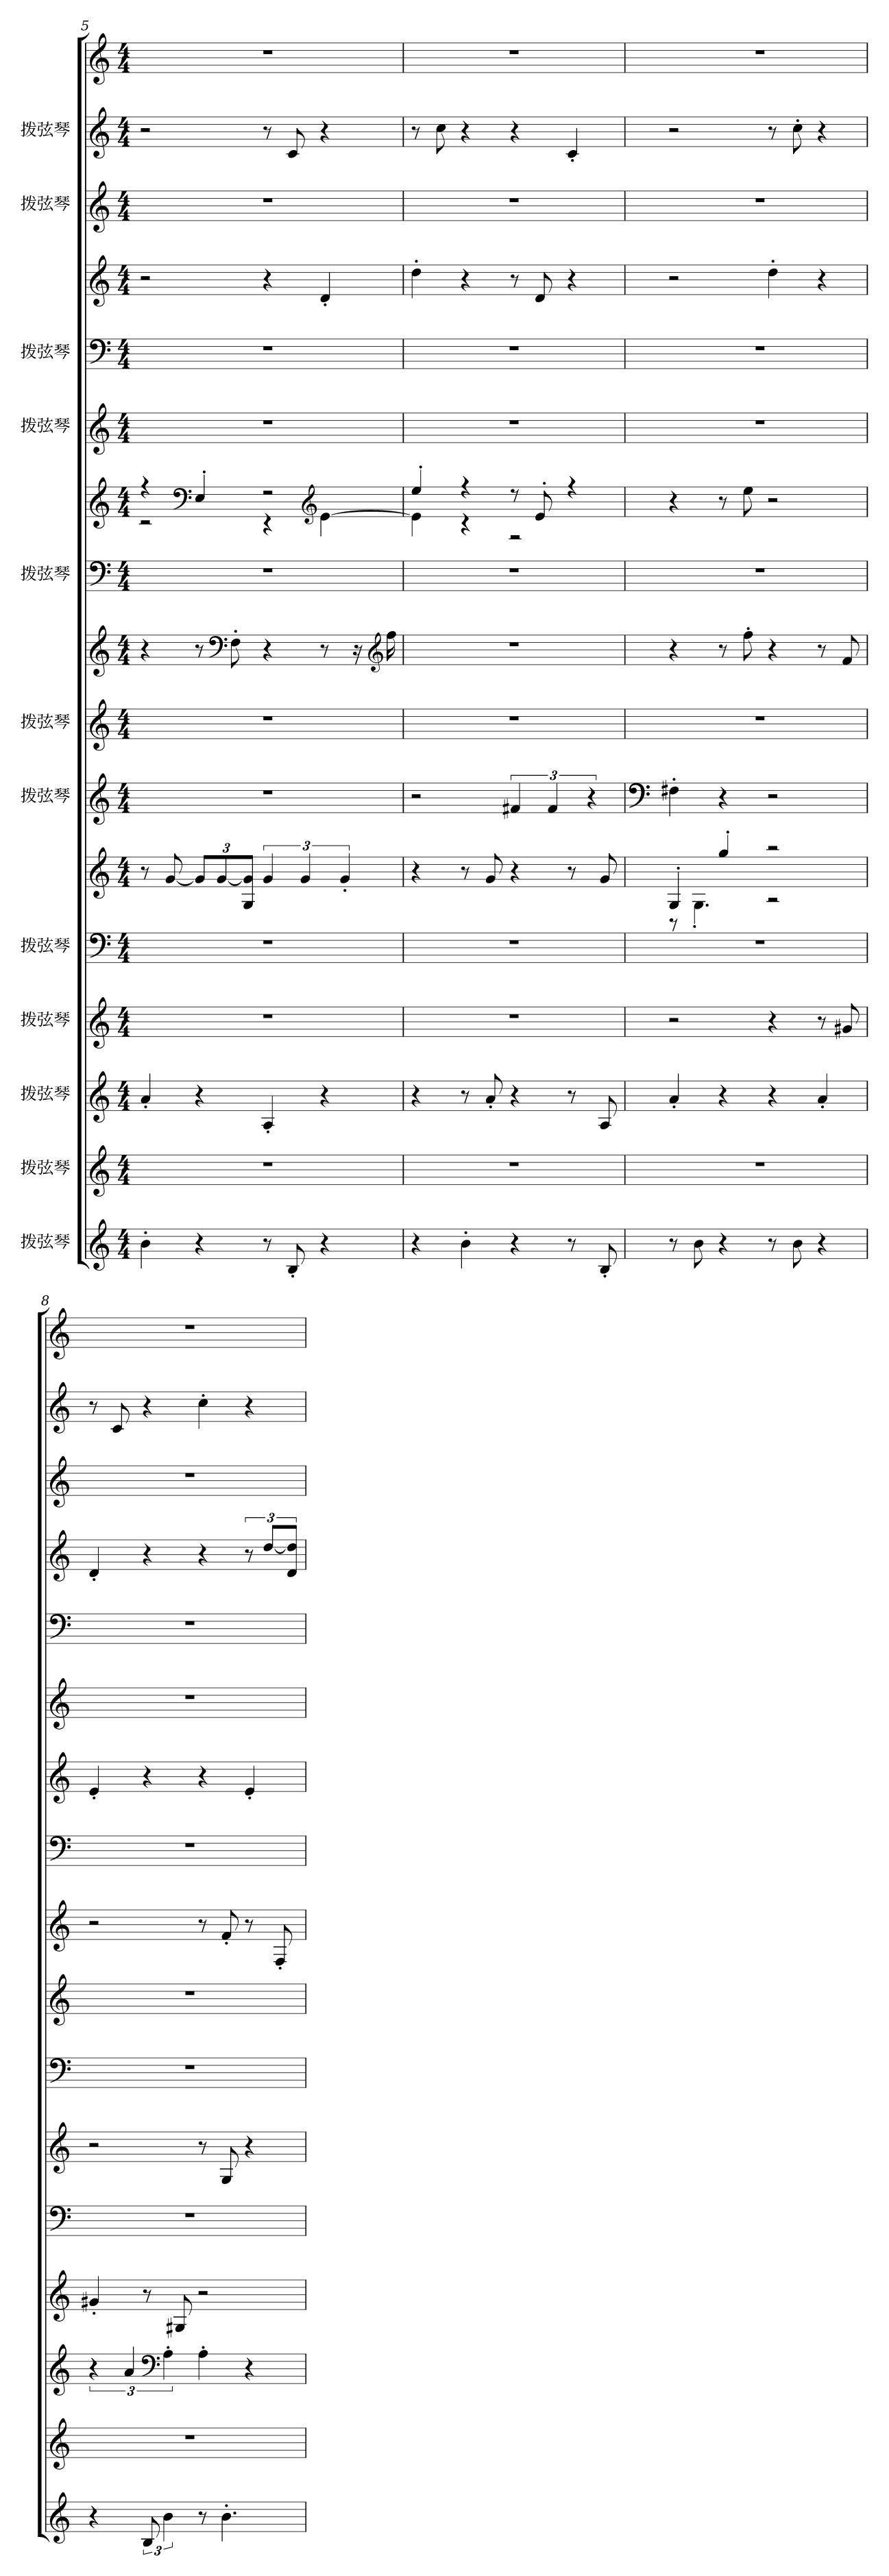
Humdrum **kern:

**kern	**kern	**kern	**kern	**kern	**kern	**kern	**kern	**kern	**kern	**kern	**kern	**kern	**kern	**kern	**kern	**kern
*part12	*part11	*part10	*part9	*part8	*part8	*part7	*part6	*part6	*part5	*part5	*part4	*part3	*part3	*part2	*part1	*part1
*staff17	*staff16	*staff15	*staff14	*staff13	*staff12	*staff11	*staff10	*staff9	*staff8	*staff7	*staff6	*staff5	*staff4	*staff3	*staff2	*staff1
*I"拨弦琴	*I"拨弦琴	*I"拨弦琴	*I"拨弦琴	*I"拨弦琴	*	*I"拨弦琴	*I"拨弦琴	*	*I"拨弦琴	*	*I"拨弦琴	*I"拨弦琴	*	*I"拨弦琴	*I"拨弦琴	*
!!LO:PB:g=z
*clefG2	*clefG2	*clefG2	*clefG2	*clefF4	*clefG2	*clefG2	*clefG2	*clefG2	*clefF4	*clefG2	*clefG2	*clefF4	*clefG2	*clefG2	*clefG2	*clefG2
*k[]	*k[]	*k[]	*k[]	*k[]	*k[]	*k[]	*k[]	*k[]	*k[]	*k[]	*k[]	*k[]	*k[]	*k[]	*k[]	*k[]
*M4/4	*M4/4	*M4/4	*M4/4	*M4/4	*M4/4	*M4/4	*M4/4	*M4/4	*M4/4	*M4/4	*M4/4	*M4/4	*M4/4	*M4/4	*M4/4	*M4/4
=5	=5	=5	=5	=5	=5	=5	=5	=5	=5	=5	=5	=5	=5	=5	=5	=5
*	*	*	*	*	*	*	*	*	*	*^	*	*	*	*	*	*
4b'\	1r	4a'/	1r	1r	8r	1r	1r	4r	1r	4r	2r	1r	1r	2r	1r	2r	1r
.	.	.	.	.	[8g/	.	.	.	.	.	.	.	.	.	.	.	.
*	*	*	*	*	*	*	*	*	*	*clefF4	*	*	*	*	*	*	*
*	*	*	*	*	*Xbrackettup	*	*	*	*	*	*	*	*	*	*	*	*
4r	.	4r	.	.	12g/L]	.	.	8r	.	4E'/	.	.	.	.	.	.	.
.	.	.	.	.	[12g/	.	.	.	.	.	.	.	.	.	.	.	.
*	*	*	*	*	*	*	*	*clefF4	*	*	*	*	*	*	*	*	*
.	.	.	.	.	.	.	.	8F'\	.	.	.	.	.	.	.	.	.
.	.	.	.	.	12G/ 12g/]J	.	.	.	.	.	.	.	.	.	.	.	.
*	*	*	*	*	*brackettup	*	*	*	*	*	*	*	*	*	*	*	*
8r	.	4A'/	.	.	6g/	.	.	4r	.	2r	4r	.	.	4r	.	8r	.
8B'/	.	.	.	.	.	.	.	.	.	.	.	.	.	.	.	8c/	.
.	.	.	.	.	6g/	.	.	.	.	.	.	.	.	.	.	.	.
*	*	*	*	*	*	*	*	*	*	*clefG2	*	*	*	*	*	*	*
4r	.	4r	.	.	.	.	.	8r	.	.	[4e\	.	.	4d'/	.	4r	.
.	.	.	.	.	6g'/	.	.	.	.	.	.	.	.	.	.	.	.
.	.	.	.	.	.	.	.	16r	.	.	.	.	.	.	.	.	.
*	*	*	*	*	*	*	*	*clefG2	*	*	*	*	*	*	*	*	*
.	.	.	.	.	.	.	.	16ff\	.	.	.	.	.	.	.	.	.
=6	=6	=6	=6	=6	=6	=6	=6	=6	=6	=6	=6	=6	=6	=6	=6	=6	=6
4r	1r	4r	1r	1r	4r	2r	1r	1r	1r	4ee'/	4e\]	1r	1r	4dd'\	1r	8r	1r
.	.	.	.	.	.	.	.	.	.	.	.	.	.	.	.	8cc\	.
4b'\	.	8r	.	.	8r	.	.	.	.	4r	4r	.	.	4r	.	4r	.
.	.	8a'/	.	.	8g/	.	.	.	.	.	.	.	.	.	.	.	.
4r	.	4r	.	.	4r	6f#X/	.	.	.	8r	2r	.	.	8r	.	4r	.
.	.	.	.	.	.	.	.	.	.	8e'/	.	.	.	8d/	.	.	.
.	.	.	.	.	.	6f#/	.	.	.	.	.	.	.	.	.	.	.
8r	.	8r	.	.	8r	.	.	.	.	4r	.	.	.	4r	.	4c'/	.
.	.	.	.	.	.	6r	.	.	.	.	.	.	.	.	.	.	.
8B'/	.	8A/	.	.	8g/	.	.	.	.	.	.	.	.	.	.	.	.
*	*	*	*	*	*	*	*	*	*	*v	*v	*	*	*	*	*	*
=7	=7	=7	=7	=7	=7	=7	=7	=7	=7	=7	=7	=7	=7	=7	=7	=7
*	*	*	*	*	*	*clefF4	*	*	*	*	*	*	*	*	*	*
*	*	*	*	*	*^	*	*	*	*	*	*	*	*	*	*	*
8r	1r	4a'/	2r	1r	4G'/	8r	4F#X'\	1r	4r	1r	4r	1r	1r	2r	1r	2r	1r
8b\	.	.	.	.	.	4.G'\	.	.	.	.	.	.	.	.	.	.	.
4r	.	4r	.	.	4gg'/	.	4r	.	8r	.	8r	.	.	.	.	.	.
.	.	.	.	.	.	.	.	.	8ff'\	.	8ee\	.	.	.	.	.	.
8r	.	4r	4r	.	2r	2r	2r	.	4r	.	2r	.	.	4dd'\	.	8r	.
8b\	.	.	.	.	.	.	.	.	.	.	.	.	.	.	.	8cc'\	.
4r	.	4a'/	8r	.	.	.	.	.	8r	.	.	.	.	4r	.	4r	.
.	.	.	8g#X/	.	.	.	.	.	8f/	.	.	.	.	.	.	.	.
*	*	*	*	*	*v	*v	*	*	*	*	*	*	*	*	*	*	*
!!LO:PB:g=z
=8	=8	=8	=8	=8	=8	=8	=8	=8	=8	=8	=8	=8	=8	=8	=8	=8
4r	1r	6r	4g#X'/	1r	2r	1r	1r	2r	1r	4e'/	1r	1r	4d'/	1r	8r	1r
.	.	.	.	.	.	.	.	.	.	.	.	.	.	.	8c/	.
.	.	6a/	.	.	.	.	.	.	.	.	.	.	.	.	.	.
12B/	.	.	8r	.	.	.	.	.	.	4r	.	.	4r	.	4r	.
*	*	*clefF4	*	*	*	*	*	*	*	*	*	*	*	*	*	*
6b\	.	6A'\	.	.	.	.	.	.	.	.	.	.	.	.	.	.
.	.	.	8G#X/	.	.	.	.	.	.	.	.	.	.	.	.	.
8r	.	4A'\	2r	.	8r	.	.	8r	.	4r	.	.	4r	.	4cc'\	.
4.b'\	.	.	.	.	8G/	.	.	8f'/	.	.	.	.	.	.	.	.
.	.	4r	.	.	4r	.	.	8r	.	4e'/	.	.	12r	.	4r	.
.	.	.	.	.	.	.	.	.	.	.	.	.	[12dd/L	.	.	.
.	.	.	.	.	.	.	.	8F'/	.	.	.	.	.	.	.	.
.	.	.	.	.	.	.	.	.	.	.	.	.	12d/ 12dd/]J	.	.	.
=	=	=	=	=	=	=	=	=	=	=	=	=	=	=	=	=
*-	*-	*-	*-	*-	*-	*-	*-	*-	*-	*-	*-	*-	*-	*-	*-	*-
